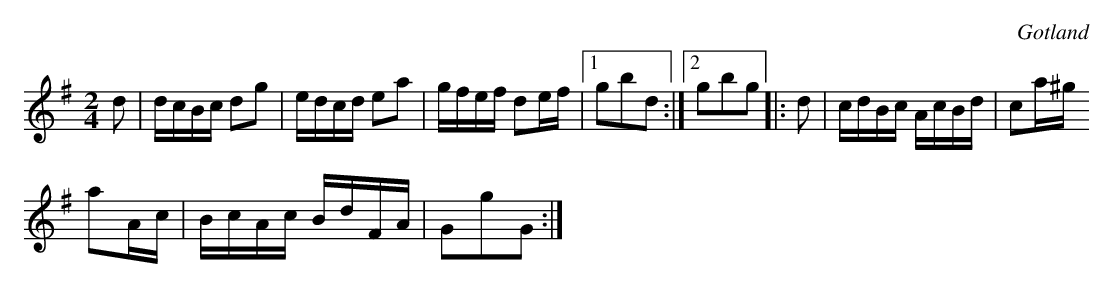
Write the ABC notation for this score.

X:1
T:
O:Gotland
M:2/4
L:1/16
K:G
d2|dcBc d2g2|edcd e2a2|gfef d2ef|1 g2b2d2:|2 g2b2g2|:d2|cdBc AcBd|c2a^g
a2Ac|BcAc BdFA|G2g2G2:|
